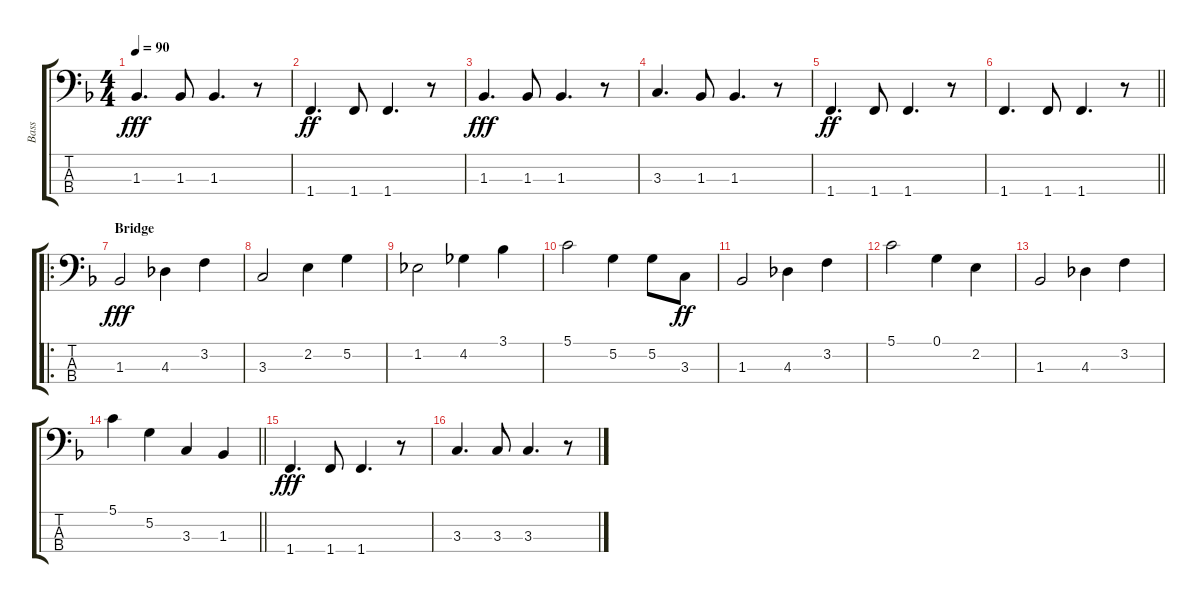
\track ("Bass" "Bass") {instrument electricbassfinger}
\staff {score tabs}
\tuning (G2 D2 A1 E1) {hide}
\ts (4 4)
\tempo 90
\clef f4
\ks f
1.3.4{d dy fff} 1.3.8 1.3.4{d} r.8 |
1.4.4{d dy ff} 1.4.8 1.4.4{d} r.8 |
1.3.4{d dy fff} 1.3.8 1.3.4{d} r.8 |
3.3.4{d} 1.3.8 1.3.4{d} r.8 |
1.4.4{d dy ff} 1.4.8 1.4.4{d} r.8 |
\barLineRight lightlight
1.4.4{d} 1.4.8 1.4.4{d} r.8 |
\ro
\section ("" "Bridge")
1.3.2{dy fff} 4.3.4 3.2.4 |
3.3.2 2.2.4 5.2.4 |
1.2.2 4.2.4 3.1.4 |
5.1.2 5.2.4 5.2.8 3.3.8{dy ff} |
1.3.2 4.3.4 3.2.4 |
5.1.2 0.1.4 2.2.4 |
1.3.2 4.3.4 3.2.4 |
\barLineRight lightlight
5.1.4 5.2.4 3.3.4 1.3.4 |
1.4.4{d dy fff} 1.4.8 1.4.4{d} r.8 |
3.3.4{d} 3.3.8 3.3.4{d} r.8
